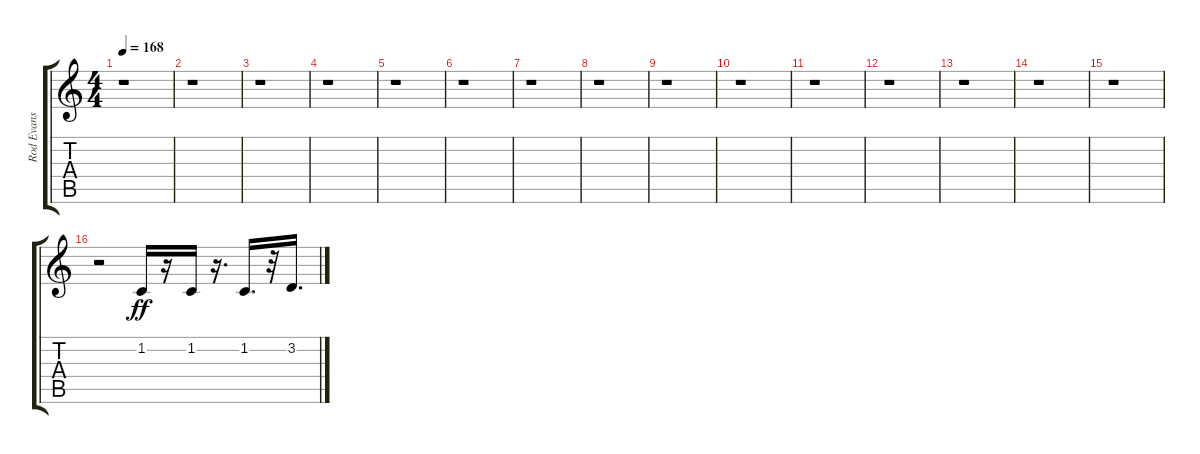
\track ("Rod Evans" "Rod Evans") {instrument lead2sawtooth}
\staff {score tabs}
\tuning (E4 B3 G3 D3 A2 E2) {hide}
\ts (4 4)
\tempo 168
\clef g2
\ks c
r.1{dy ff instrument lead2sawtooth} |
r.1 |
r.1 |
r.1 |
r.1 |
r.1 |
r.1 |
r.1 |
r.1 |
r.1 |
r.1 |
r.1 |
r.1 |
r.1 |
r.1 |
r.2 1.2.16 r.16 1.2.16 r.16{d} 1.2.16{d} r.32 3.2.16{d}
